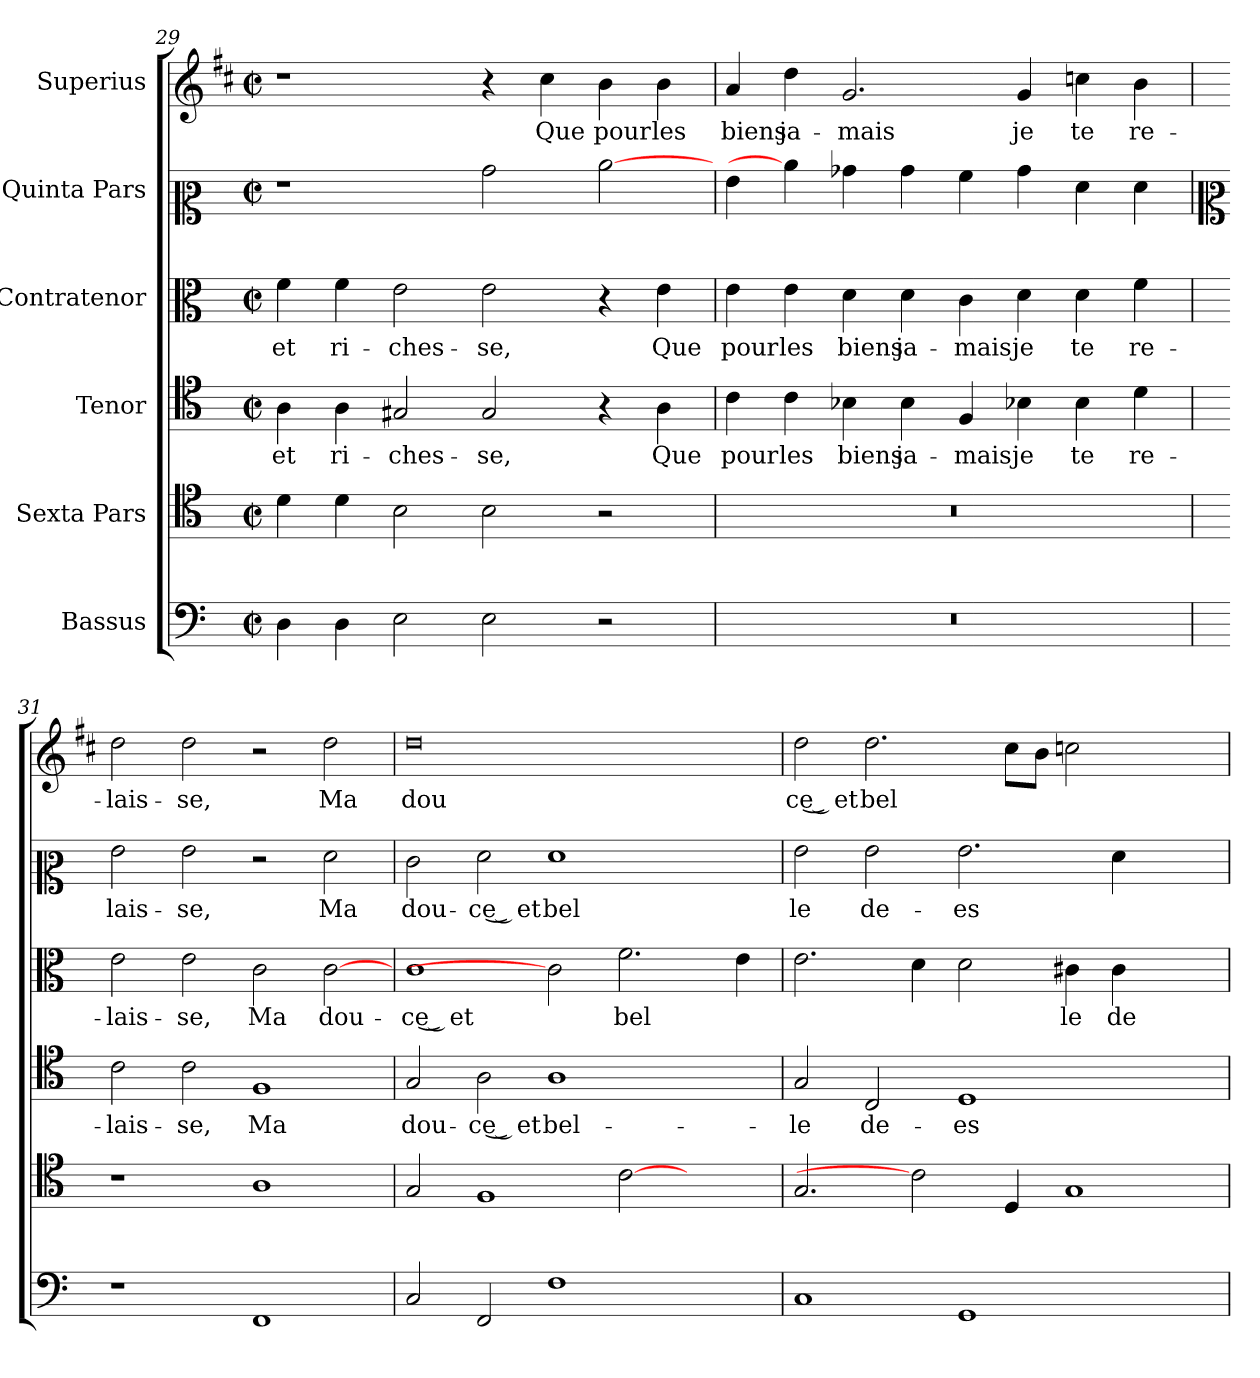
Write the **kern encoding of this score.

**kern	**kern	**kern	**text	**kern	**text	**kern	**text	**kern	**text
*part6	*part5	*part4	*part4	*part3	*part3	*part2	*part2	*part1	*part1
*staff6	*staff5	*staff4	*staff4	*staff3	*staff3	*staff2	*staff2	*staff1	*staff1
*I"Bassus	*I"Sexta Pars	*I"Tenor	*	*I"Contratenor	*	*I"Quinta Pars	*	*I"Superius	*
*clefF4	*clefC4	*clefC4	*	*clefC3	*	*clefC2	*	*clefG2	*
*	*	*	*	*	*	*	*	*ITrd1c2	*
*k[]	*k[]	*k[]	*	*k[]	*	*k[]	*	*k[]	*
*C:	*C:	*C:	*	*C:	*	*C:	*	*C:	*
*M4/2	*M4/2	*M4/2	*	*M4/2	*	*M4/2	*	*M4/2	*
*met(c|)	*met(c|)	*met(c|)	*	*met(c|)	*	*met(c|)	*	*met(c|)	*
=29	=29	=29	=29	=29	=29	=29	=29	=29	=29
!	!	!	!LO:LY:b	!	!LO:LY:b	!	!	!	!
4D	4d	4A	et	4f	et	1r	.	1r	.
!	!	!	!LO:LY:b	!	!LO:LY:b	!	!	!	!
4D	4d	4A	ri-	4f	ri-	.	.	.	.
!	!	!	!LO:LY:b	!	!LO:LY:b	!	!	!	!
2E	2B	2G#X	-ches-	2e	-ches-	.	.	.	.
!	!	!	!LO:LY:b	!	!LO:LY:b	!	!	!	!
2E	2B	2G#	-se,	2e	-se,	2b	.	4r	.
!	!	!	!	!	!	!	!	!	!LO:LY:b
.	.	.	.	.	.	.	.	4b	Que
!	!	!	!	!	!	!	!	!	!LO:LY:b
2r	2r	4r	.	4r	.	[2cc	.	4a	pour
!	!	!	!LO:LY:b	!	!LO:LY:b	!	!	!	!LO:LY:b
.	.	4A	Que	4e	Que	.	.	4a	les
=30	=30	=30	=30	=30	=30	=30	=30	=30	=30
!	!	!	!LO:LY:b	!	!LO:LY:b	!	!	!	!LO:LY:b
0r	0r	4c	pour	4e	pour	4g	.	4g	biens
!	!	!	!LO:LY:b	!	!LO:LY:b	!	!	!	!LO:LY:b
.	.	4c	les	4e	les	4cc]	.	4cc	ja-
!	!	!	!LO:LY:b	!	!LO:LY:b	!	!	!	!LO:LY:b
.	.	4B-X	biens	4d	biens	4b-X	.	2.f	-mais
!	!	!	!LO:LY:b	!	!LO:LY:b	!	!	!	!
.	.	4B-	ja-	4d	ja-	4b-	.	.	.
!	!	!	!LO:LY:b	!	!LO:LY:b	!	!	!	!
.	.	4F	-mais	4c	-mais	4a	.	.	.
!	!	!	!LO:LY:b	!	!LO:LY:b	!	!	!	!LO:LY:b
.	.	4B-X	je	4d	je	4b-	.	4f	je
!	!	!	!LO:LY:b	!	!LO:LY:b	!	!	!	!LO:LY:b
.	.	4B-	te	4d	te	4f	.	4b-	te
!	!	!	!LO:LY:b	!	!LO:LY:b	!	!	!	!LO:LY:b
.	.	4d	re-	4f	re-	4f	.	4a	re-
!!LO:LB:g=z
=31	=31	=31	=31	=31	=31	=31	=31	=31	=31
*	*	*	*	*	*	*clefC2	*	*	*
!	!	!	!LO:LY:b	!	!LO:LY:b	!	!LO:LY:b	!	!LO:LY:b
1r	1r	2c	-lais-	2e	-lais-	2g	lais-	2cc	-lais-
!	!	!	!LO:LY:b	!	!LO:LY:b	!	!LO:LY:b	!	!LO:LY:b
.	.	2c	-se,	2e	-se,	2g	-se,	2cc	-se,
!	!	!	!LO:LY:b	!	!LO:LY:b	!	!	!	!
1FF	1A	1F	Ma	2c	Ma	2r	.	2r	.
!	!	!	!	!	!LO:LY:b	!	!LO:LY:b	!	!LO:LY:b
.	.	.	.	[2c	dou-	2f	Ma	2cc	Ma
=31A	=31A	=31A	=31A	=31A	=31A	=31A	=31A	=31A	=31A
!	!	!	!LO:LY:b	!	!LO:LY:b	!	!LO:LY:b	!	!LO:LY:b
2C	2G	2G	dou-	1c	-ce͜ et	2e	dou-	0cc	dou
!	!	!	!LO:LY:b	!	!	!	!LO:LY:b	!	!
2FF	1F	2A	-ce͜ et	.	.	2f	-ce͜ et	.	.
!	!	!	!LO:LY:b	!	!	!	!LO:LY:b	!	!
1F	.	1A	bel-	2c]	.	1f	bel	.	.
!	!	!	!	!	!LO:LY:b	!	!	!	!
.	[2c	.	.	2.f	bel	.	.	.	.
2ryy	2ryy	2ryy	.	.	.	2ryy	.	2ryy	.
.	.	.	.	4e	.	.	.	.	.
=32A	=32A	=32A	=32A	=32A	=32A	=32A	=32A	=32A	=32A
!	!	!	!LO:LY:b	!	!	!	!LO:LY:b	!	!LO:LY:b
1C	2.G	2G	-le	2.e	.	2g	le	2cc	ce͜ et
!	!	!	!LO:LY:b	!	!	!	!LO:LY:b	!	!LO:LY:b
.	.	2C	de-	.	.	2g	de-	2.cc	bel
.	2c]	.	.	4d	.	.	.	.	.
!	!	!	!LO:LY:b	!	!	!	!LO:LY:b	!	!
1GG	.	1D	-es	2d	.	2.g	-es	.	.
.	4D	.	.	.	.	.	.	8bL	.
.	.	.	.	.	.	.	.	8aJ	.
!	!	!	!	!	!LO:LY:b	!	!	!	!
.	1G	.	.	4c#X	le	.	.	2b-X	.
!	!	!	!	!	!LO:LY:b	!	!	!	!
.	.	.	.	4c#	de-	4f	.	.	.
2ryy	.	2ryy	.	2ryy	.	2ryy	.	2ryy	.
=	=	=	=	=	=	=	=	=	=
*-	*-	*-	*-	*-	*-	*-	*-	*-	*-
